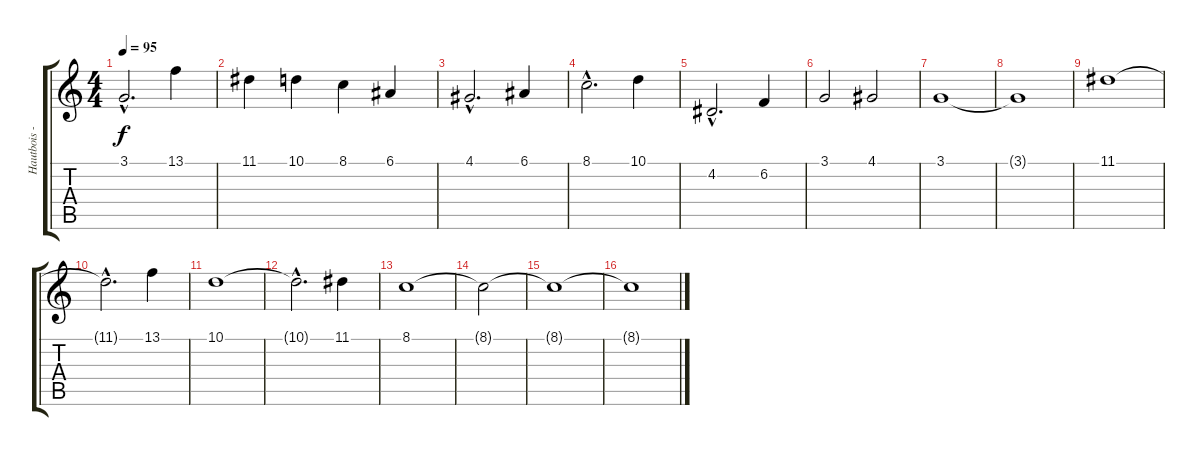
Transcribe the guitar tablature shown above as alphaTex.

\track ("Hautbois - " "Hautbois -") {instrument oboe}
\staff {score tabs}
\tuning (E4 B3 G3 D3 A2 E2) {hide}
\ts (4 4)
\tempo 95
\clef g2
\ks c
3.1{hac}.2{d dy f} 13.1.4 |
11.1.4 10.1.4 8.1.4 6.1.4 |
4.1{hac}.2{d} 6.1.4 |
8.1{hac}.2{d} 10.1.4 |
4.2{hac}.2{d} 6.2.4 |
3.1.2 4.1.2 |
3.1.1 |
3.1{t}.1 |
11.1.1 |
11.1{hac t}.2{d} 13.1.4 |
10.1.1 |
10.1{hac t}.2{d} 11.1.4 |
8.1.1 |
8.1{t}.2 |
8.1{t}.1 |
8.1{t}.1
